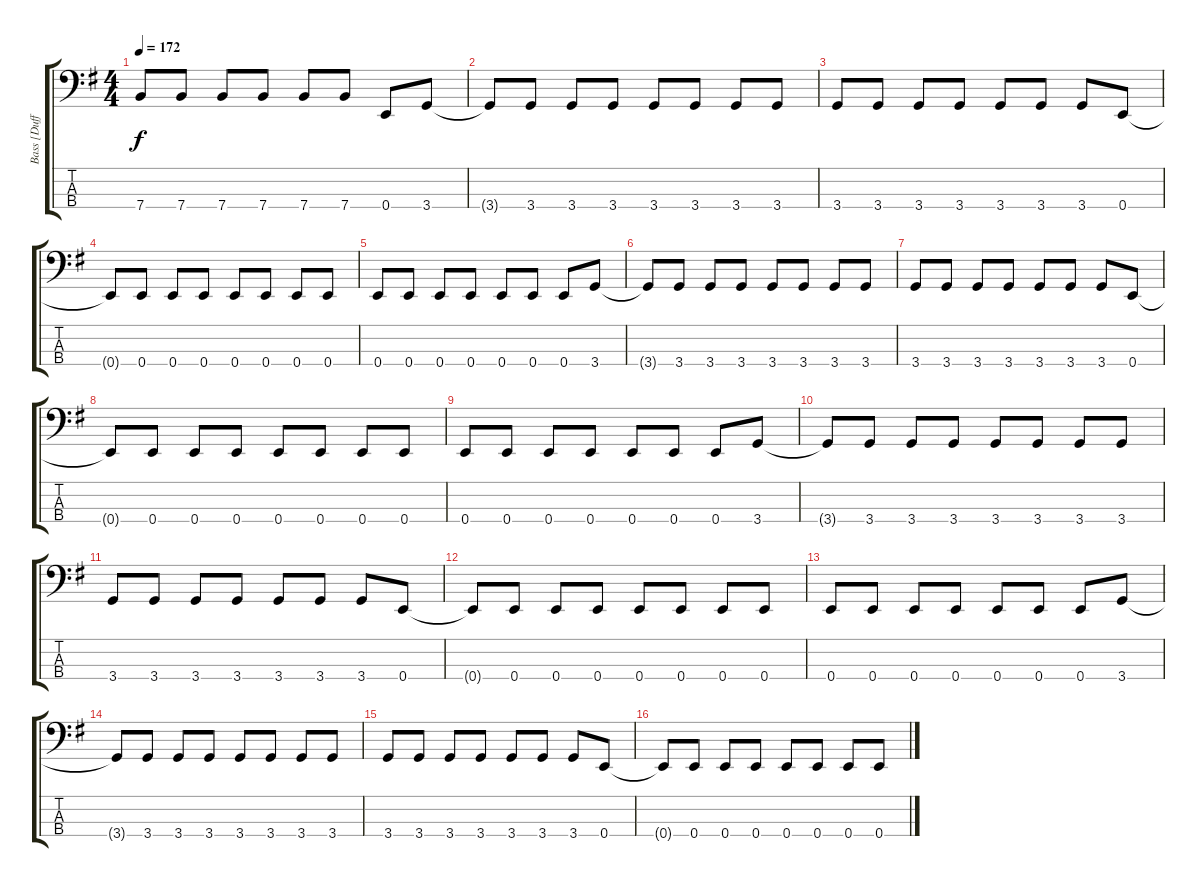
\track ("Bass [Duff]" "Bass [Duff") {instrument electricbassfinger}
\staff {score tabs}
\tuning (G2 D2 A1 E1) {hide}
\ts (4 4)
\tempo 172
\clef f4
\ks g
7.4.8{dy f} 7.4.8 7.4.8 7.4.8 7.4.8 7.4.8 0.4.8 3.4.8 |
3.4{t}.8 3.4.8 3.4.8 3.4.8 3.4.8 3.4.8 3.4.8 3.4.8 |
3.4.8 3.4.8 3.4.8 3.4.8 3.4.8 3.4.8 3.4.8 0.4.8 |
0.4{t}.8 0.4.8 0.4.8 0.4.8 0.4.8 0.4.8 0.4.8 0.4.8 |
0.4.8 0.4.8 0.4.8 0.4.8 0.4.8 0.4.8 0.4.8 3.4.8 |
3.4{t}.8 3.4.8 3.4.8 3.4.8 3.4.8 3.4.8 3.4.8 3.4.8 |
3.4.8 3.4.8 3.4.8 3.4.8 3.4.8 3.4.8 3.4.8 0.4.8 |
0.4{t}.8 0.4.8 0.4.8 0.4.8 0.4.8 0.4.8 0.4.8 0.4.8 |
0.4.8 0.4.8 0.4.8 0.4.8 0.4.8 0.4.8 0.4.8 3.4.8 |
3.4{t}.8 3.4.8 3.4.8 3.4.8 3.4.8 3.4.8 3.4.8 3.4.8 |
3.4.8 3.4.8 3.4.8 3.4.8 3.4.8 3.4.8 3.4.8 0.4.8 |
0.4{t}.8 0.4.8 0.4.8 0.4.8 0.4.8 0.4.8 0.4.8 0.4.8 |
0.4.8 0.4.8 0.4.8 0.4.8 0.4.8 0.4.8 0.4.8 3.4.8 |
3.4{t}.8 3.4.8 3.4.8 3.4.8 3.4.8 3.4.8 3.4.8 3.4.8 |
3.4.8 3.4.8 3.4.8 3.4.8 3.4.8 3.4.8 3.4.8 0.4.8 |
0.4{t}.8 0.4.8 0.4.8 0.4.8 0.4.8 0.4.8 0.4.8 0.4.8
